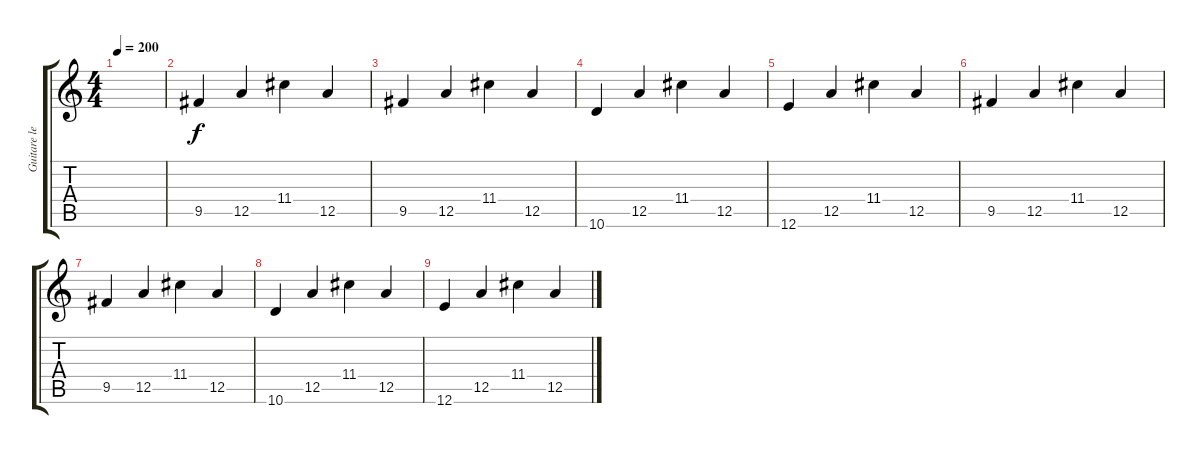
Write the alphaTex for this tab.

\track ("Guitare lead." "Guitare le") {instrument overdrivenguitar}
\staff {score tabs}
\tuning (E4 B3 G3 D3 A2 E2) {hide}
\ts (4 4)
\tempo 200
\clef g2
\ks c
|
9.5.4 12.5.4 11.4.4 12.5.4 |
9.5.4 12.5.4 11.4.4 12.5.4 |
10.6.4 12.5.4 11.4.4 12.5.4 |
12.6.4 12.5.4 11.4.4 12.5.4 |
9.5.4 12.5.4 11.4.4 12.5.4 |
9.5.4 12.5.4 11.4.4 12.5.4 |
10.6.4 12.5.4 11.4.4 12.5.4 |
12.6.4 12.5.4 11.4.4 12.5.4
